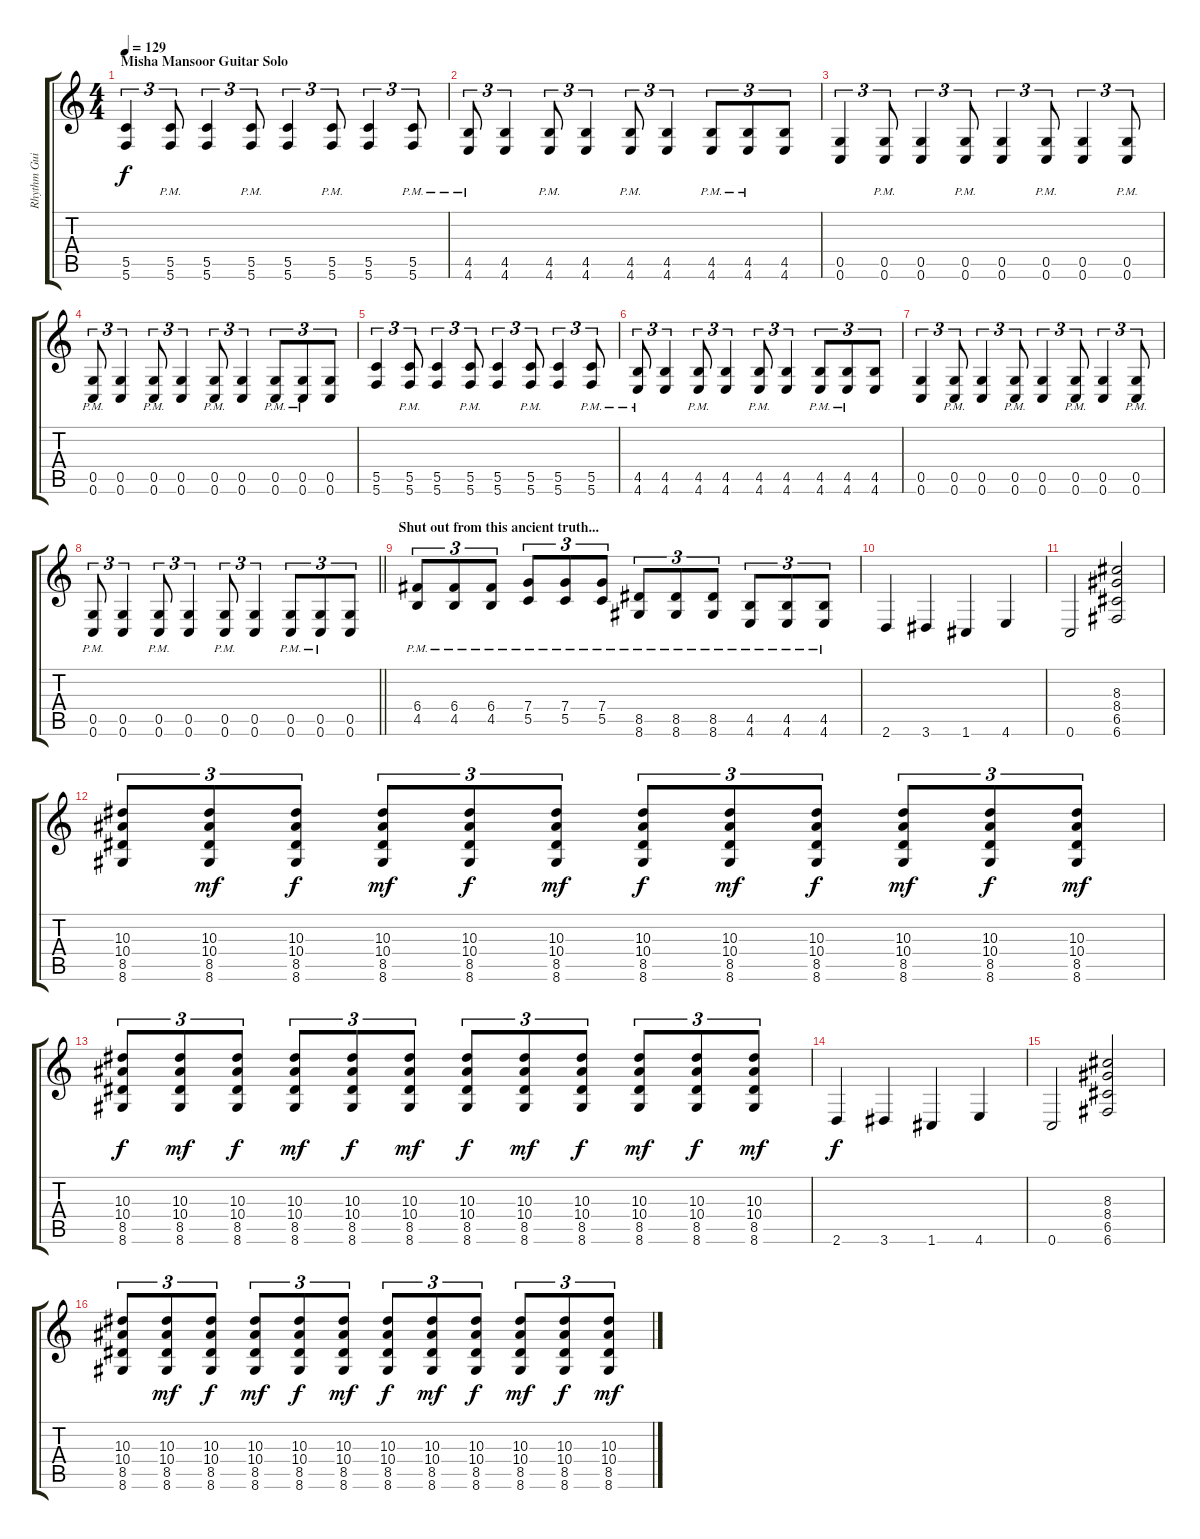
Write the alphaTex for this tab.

\track ("Rhythm Guitar R" "Rhythm Gui") {instrument distortionguitar}
\staff {score tabs}
\tuning (D4 A3 F3 C3 G2 C2) {hide}
\ts (4 4)
\section ("" "Misha Mansoor Guitar Solo")
\tempo 129
\clef g2
\ks c
(5.5 5.6).4{tu (3 2) dy f} (5.5{pm} 5.6{pm}).8{tu (3 2)} (5.5 5.6).4{tu (3 2)} (5.5{pm} 5.6{pm}).8{tu (3 2)} (5.5 5.6).4{tu (3 2)} (5.5{pm} 5.6{pm}).8{tu (3 2)} (5.5 5.6).4{tu (3 2)} (5.5{pm} 5.6{pm}).8{tu (3 2)} |
(4.5{pm} 4.6{pm}).8{tu (3 2)} (4.5 4.6).4{tu (3 2)} (4.5{pm} 4.6{pm}).8{tu (3 2)} (4.5 4.6).4{tu (3 2)} (4.5{pm} 4.6{pm}).8{tu (3 2)} (4.5 4.6).4{tu (3 2)} (4.5{pm} 4.6{pm}).8{tu (3 2)} (4.5{pm} 4.6{pm}).8{tu (3 2)} (4.5 4.6).8{tu (3 2)} |
(0.5 0.6).4{tu (3 2)} (0.5{pm} 0.6{pm}).8{tu (3 2)} (0.5 0.6).4{tu (3 2)} (0.5{pm} 0.6{pm}).8{tu (3 2)} (0.5 0.6).4{tu (3 2)} (0.5{pm} 0.6{pm}).8{tu (3 2)} (0.5 0.6).4{tu (3 2)} (0.5{pm} 0.6{pm}).8{tu (3 2)} |
(0.5{pm} 0.6{pm}).8{tu (3 2)} (0.5 0.6).4{tu (3 2)} (0.5{pm} 0.6{pm}).8{tu (3 2)} (0.5 0.6).4{tu (3 2)} (0.5{pm} 0.6{pm}).8{tu (3 2)} (0.5 0.6).4{tu (3 2)} (0.5{pm} 0.6{pm}).8{tu (3 2)} (0.5{pm} 0.6{pm}).8{tu (3 2)} (0.5 0.6).8{tu (3 2)} |
(5.5 5.6).4{tu (3 2)} (5.5{pm} 5.6{pm}).8{tu (3 2)} (5.5 5.6).4{tu (3 2)} (5.5{pm} 5.6{pm}).8{tu (3 2)} (5.5 5.6).4{tu (3 2)} (5.5{pm} 5.6{pm}).8{tu (3 2)} (5.5 5.6).4{tu (3 2)} (5.5{pm} 5.6{pm}).8{tu (3 2)} |
(4.5{pm} 4.6{pm}).8{tu (3 2)} (4.5 4.6).4{tu (3 2)} (4.5{pm} 4.6{pm}).8{tu (3 2)} (4.5 4.6).4{tu (3 2)} (4.5{pm} 4.6{pm}).8{tu (3 2)} (4.5 4.6).4{tu (3 2)} (4.5{pm} 4.6{pm}).8{tu (3 2)} (4.5{pm} 4.6{pm}).8{tu (3 2)} (4.5 4.6).8{tu (3 2)} |
(0.5 0.6).4{tu (3 2)} (0.5{pm} 0.6{pm}).8{tu (3 2)} (0.5 0.6).4{tu (3 2)} (0.5{pm} 0.6{pm}).8{tu (3 2)} (0.5 0.6).4{tu (3 2)} (0.5{pm} 0.6{pm}).8{tu (3 2)} (0.5 0.6).4{tu (3 2)} (0.5{pm} 0.6{pm}).8{tu (3 2)} |
\barLineRight lightlight
(0.5{pm} 0.6{pm}).8{tu (3 2)} (0.5 0.6).4{tu (3 2)} (0.5{pm} 0.6{pm}).8{tu (3 2)} (0.5 0.6).4{tu (3 2)} (0.5{pm} 0.6{pm}).8{tu (3 2)} (0.5 0.6).4{tu (3 2)} (0.5{pm} 0.6{pm}).8{tu (3 2)} (0.5{pm} 0.6{pm}).8{tu (3 2)} (0.5 0.6).8{tu (3 2)} |
\section ("" "Shut out from this ancient truth...")
(6.4{pm} 4.5{pm}).8{tu (3 2)} (6.4{pm} 4.5{pm}).8{tu (3 2)} (6.4{pm} 4.5{pm}).8{tu (3 2)} (7.4{pm} 5.5{pm}).8{tu (3 2)} (7.4{pm} 5.5{pm}).8{tu (3 2)} (7.4{pm} 5.5{pm}).8{tu (3 2)} (8.5{pm} 8.6{pm}).8{tu (3 2)} (8.5{pm} 8.6{pm}).8{tu (3 2)} (8.5{pm} 8.6{pm}).8{tu (3 2)} (4.5{pm} 4.6{pm}).8{tu (3 2)} (4.5{pm} 4.6{pm}).8{tu (3 2)} (4.5{pm} 4.6{pm}).8{tu (3 2)} |
2.6.4 3.6.4 1.6.4 4.6.4 |
0.6.2 (8.3 8.4 6.5 6.6).2{volume 10} |
(10.3 10.4 8.5 8.6).8{tu (3 2)} (10.3 10.4 8.5 8.6).8{tu (3 2) dy mf} (10.3 10.4 8.5 8.6).8{tu (3 2) dy f} (10.3 10.4 8.5 8.6).8{tu (3 2) dy mf} (10.3 10.4 8.5 8.6).8{tu (3 2) dy f} (10.3 10.4 8.5 8.6).8{tu (3 2) dy mf} (10.3 10.4 8.5 8.6).8{tu (3 2) dy f} (10.3 10.4 8.5 8.6).8{tu (3 2) dy mf} (10.3 10.4 8.5 8.6).8{tu (3 2) dy f} (10.3 10.4 8.5 8.6).8{tu (3 2) dy mf} (10.3 10.4 8.5 8.6).8{tu (3 2) dy f} (10.3 10.4 8.5 8.6).8{tu (3 2) dy mf} |
(10.3 10.4 8.5 8.6).8{tu (3 2) dy f} (10.3 10.4 8.5 8.6).8{tu (3 2) dy mf} (10.3 10.4 8.5 8.6).8{tu (3 2) dy f} (10.3 10.4 8.5 8.6).8{tu (3 2) dy mf} (10.3 10.4 8.5 8.6).8{tu (3 2) dy f} (10.3 10.4 8.5 8.6).8{tu (3 2) dy mf} (10.3 10.4 8.5 8.6).8{tu (3 2) dy f} (10.3 10.4 8.5 8.6).8{tu (3 2) dy mf} (10.3 10.4 8.5 8.6).8{tu (3 2) dy f} (10.3 10.4 8.5 8.6).8{tu (3 2) dy mf} (10.3 10.4 8.5 8.6).8{tu (3 2) dy f} (10.3 10.4 8.5 8.6).8{tu (3 2) dy mf} |
2.6.4{dy f volume 13} 3.6.4 1.6.4 4.6.4 |
0.6.2 (8.3 8.4 6.5 6.6).2{volume 10} |
(10.3 10.4 8.5 8.6).8{tu (3 2)} (10.3 10.4 8.5 8.6).8{tu (3 2) dy mf} (10.3 10.4 8.5 8.6).8{tu (3 2) dy f} (10.3 10.4 8.5 8.6).8{tu (3 2) dy mf} (10.3 10.4 8.5 8.6).8{tu (3 2) dy f} (10.3 10.4 8.5 8.6).8{tu (3 2) dy mf} (10.3 10.4 8.5 8.6).8{tu (3 2) dy f} (10.3 10.4 8.5 8.6).8{tu (3 2) dy mf} (10.3 10.4 8.5 8.6).8{tu (3 2) dy f} (10.3 10.4 8.5 8.6).8{tu (3 2) dy mf} (10.3 10.4 8.5 8.6).8{tu (3 2) dy f} (10.3 10.4 8.5 8.6).8{tu (3 2) dy mf}
